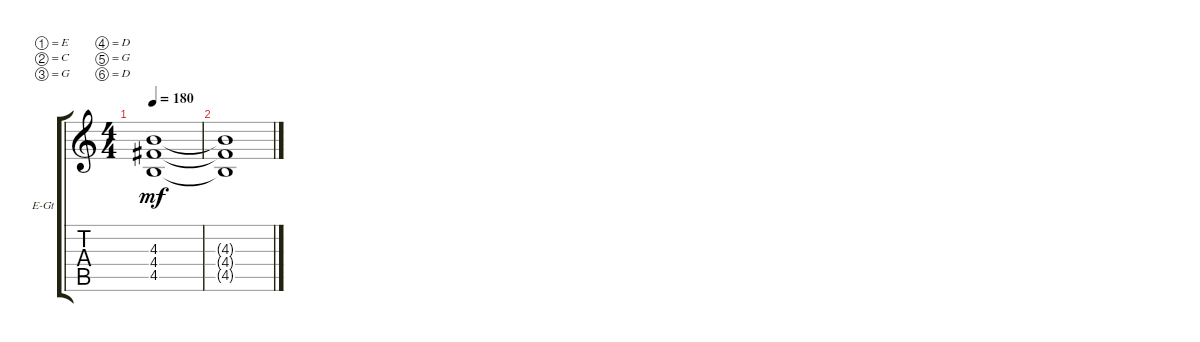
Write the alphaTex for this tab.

\defaultSystemsLayout 4
\bracketExtendMode groupsimilarinstruments
\firstSystemTrackNameOrientation horizontal
\otherSystemsTrackNameOrientation horizontal
\track ("Гитара (Лек) Г" "E-Gt") {instrument overdrivenguitar}
\staff {score tabs}
\tuning (E4 C4 G3 D3 G2 D2)
\ts (4 4)
\tempo 180
\clef g2
\scale
0.333333
\ks c
(4.5 4.4 4.3).1{dy mf} |
\scale
0.333333 (4.5{t} 4.4{t} 4.3{t}).1 |
\scale
0.333333 |
\scale
0.333333 |
\scale
0.333333 |
\scale
0.333333 |
\scale
0.333333 |
\scale
0.333333 |
\scale
0.333333 |
\scale
0.333333 |
\scale
0.333333 |
\scale
0.333333 |
\scale
0.333333 |
\scale
0.333333 |
\scale
0.333333 |
\scale
0.333333
